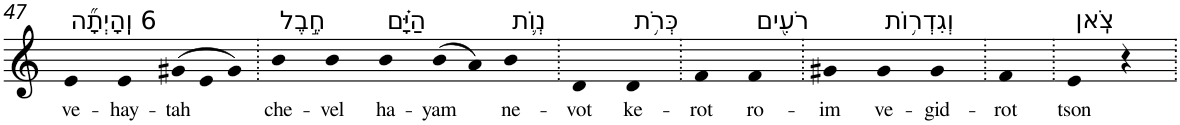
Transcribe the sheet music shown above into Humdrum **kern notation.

**kern	**text
*part1	*part1
*staff1	*staff1
*I"Piano	*
*I'Pno	*
!!LO:PB:g=z
*clefG2	*
*k[]	*
=47	=47
!LO:TX:a:t=6 וְֽהָיְתָ֞ה	!
!	!LO:LY:b
4e	ve-
!	!LO:LY:b
4e	-hay-
!	!LO:LY:b
(>12g#X	-tah
12e	.
12g#)	.
=48.	=48.
!LO:TX:a:t=חֶ֣בֶל	!
!	!LO:LY:b
4b	che-
!	!LO:LY:b
4b	-vel
!LO:TX:a:t=הַיָּ֗ם	!
!	!LO:LY:b
4b	ha-
!	!LO:LY:b
(>8b	-yam
8a)	.
!LO:TX:a:t=נְוֺ֛ת	!
!	!LO:LY:b
4b	ne-
=49.	=49.
!	!LO:LY:b
4d	-vot
!LO:TX:a:t=כְּרֹ֥ת	!
!	!LO:LY:b
4d	ke-
=50.	=50.
!	!LO:LY:b
4f	-rot
!LO:TX:a:t=רֹעִ֖ים	!
!	!LO:LY:b
4f	ro-
=51.	=51.
!	!LO:LY:b
4g#X	-im
!LO:TX:a:t=וְגִדְר֥וֹת	!
!	!LO:LY:b
4g#	ve-
!	!LO:LY:b
4g#	-gid-
=52.	=52.
!	!LO:LY:b
4f	-rot
=53.	=53.
!LO:TX:a:t=צֹֽאן	!
!	!LO:LY:b
4e	tson
4r	.
=.	=.
*-	*-
